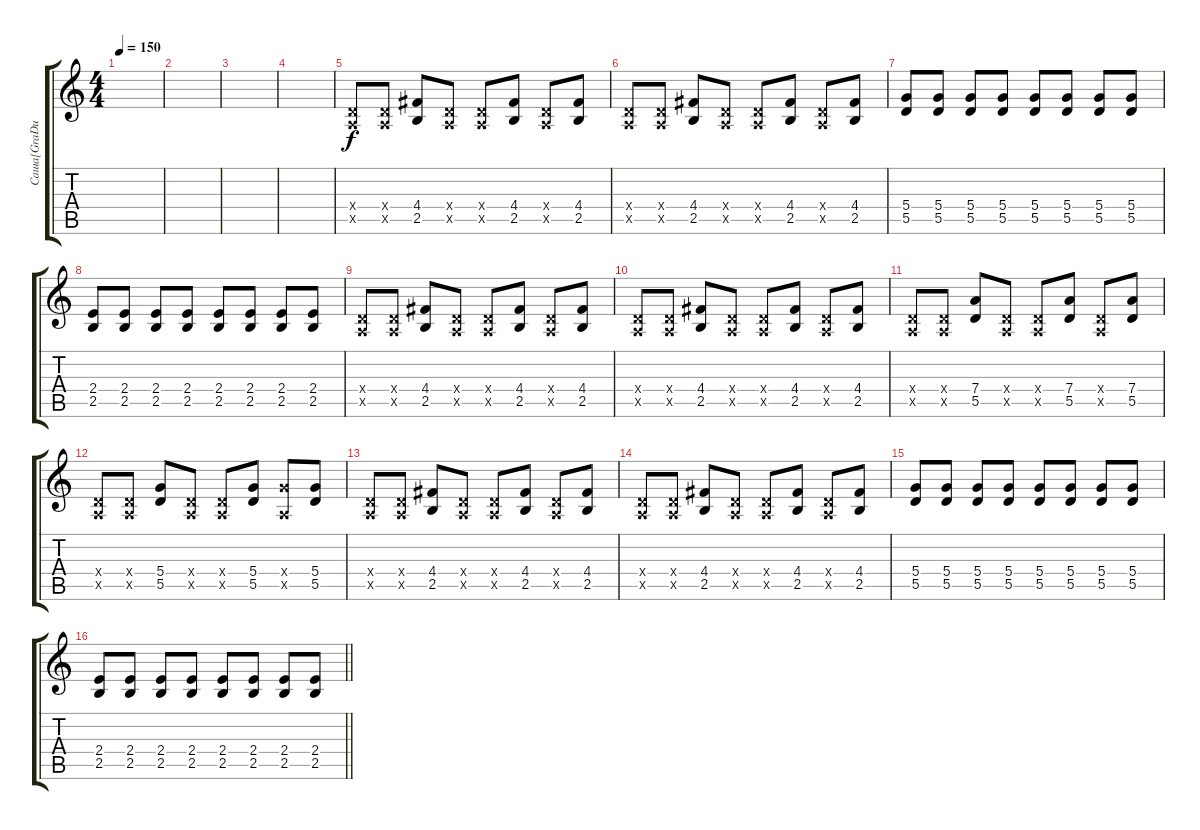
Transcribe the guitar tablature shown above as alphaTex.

\track ("Саша[GraDu$]" "Саша[GraDu") {instrument overdrivenguitar}
\staff {score tabs}
\tuning (E4 B3 G3 D3 A2 E2) {hide}
\ts (4 4)
\tempo 150
\clef g2
\ks c
|
|
|
|
(0.4{x} 0.5{x}).8 (0.4{x} 0.5{x}).8 (4.4 2.5).8 (0.4{x} 0.5{x}).8 (0.4{x} 0.5{x}).8 (4.4 2.5).8 (0.4{x} 0.5{x}).8 (4.4 2.5).8 |
(0.4{x} 0.5{x}).8 (0.4{x} 0.5{x}).8 (4.4 2.5).8 (0.4{x} 0.5{x}).8 (0.4{x} 0.5{x}).8 (4.4 2.5).8 (0.4{x} 0.5{x}).8 (4.4 2.5).8 |
(5.4 5.5).8 (5.4 5.5).8 (5.4 5.5).8 (5.4 5.5).8 (5.4 5.5).8 (5.4 5.5).8 (5.4 5.5).8 (5.4 5.5).8 |
(2.4 2.5).8 (2.4 2.5).8 (2.4 2.5).8 (2.4 2.5).8 (2.4 2.5).8 (2.4 2.5).8 (2.4 2.5).8 (2.4 2.5).8 |
(0.4{x} 0.5{x}).8 (0.4{x} 0.5{x}).8 (4.4 2.5).8 (0.4{x} 0.5{x}).8 (0.4{x} 0.5{x}).8 (4.4 2.5).8 (0.4{x} 0.5{x}).8 (4.4 2.5).8 |
(0.4{x} 0.5{x}).8 (0.4{x} 0.5{x}).8 (4.4 2.5).8 (0.4{x} 0.5{x}).8 (0.4{x} 0.5{x}).8 (4.4 2.5).8 (0.4{x} 0.5{x}).8 (4.4 2.5).8 |
(0.4{x} 0.5{x}).8 (0.4{x} 0.5{x}).8 (7.4 5.5).8 (0.4{x} 0.5{x}).8 (0.4{x} 0.5{x}).8 (7.4 5.5).8 (0.4{x} 0.5{x}).8 (7.4 5.5).8 |
(0.4{x} 0.5{x}).8 (0.4{x} 0.5{x}).8 (5.4 5.5).8 (0.4{x} 0.5{x}).8 (0.4{x} 0.5{x}).8 (5.4 5.5).8 (5.4{x} 0.5{x}).8 (5.4 5.5).8 |
(0.4{x} 0.5{x}).8 (0.4{x} 0.5{x}).8 (4.4 2.5).8 (0.4{x} 0.5{x}).8 (0.4{x} 0.5{x}).8 (4.4 2.5).8 (0.4{x} 0.5{x}).8 (4.4 2.5).8 |
(0.4{x} 0.5{x}).8 (0.4{x} 0.5{x}).8 (4.4 2.5).8 (0.4{x} 0.5{x}).8 (0.4{x} 0.5{x}).8 (4.4 2.5).8 (0.4{x} 0.5{x}).8 (4.4 2.5).8 |
(5.4 5.5).8 (5.4 5.5).8 (5.4 5.5).8 (5.4 5.5).8 (5.4 5.5).8 (5.4 5.5).8 (5.4 5.5).8 (5.4 5.5).8 |
\barLineRight lightlight
(2.4 2.5).8 (2.4 2.5).8 (2.4 2.5).8 (2.4 2.5).8 (2.4 2.5).8 (2.4 2.5).8 (2.4 2.5).8 (2.4 2.5).8
